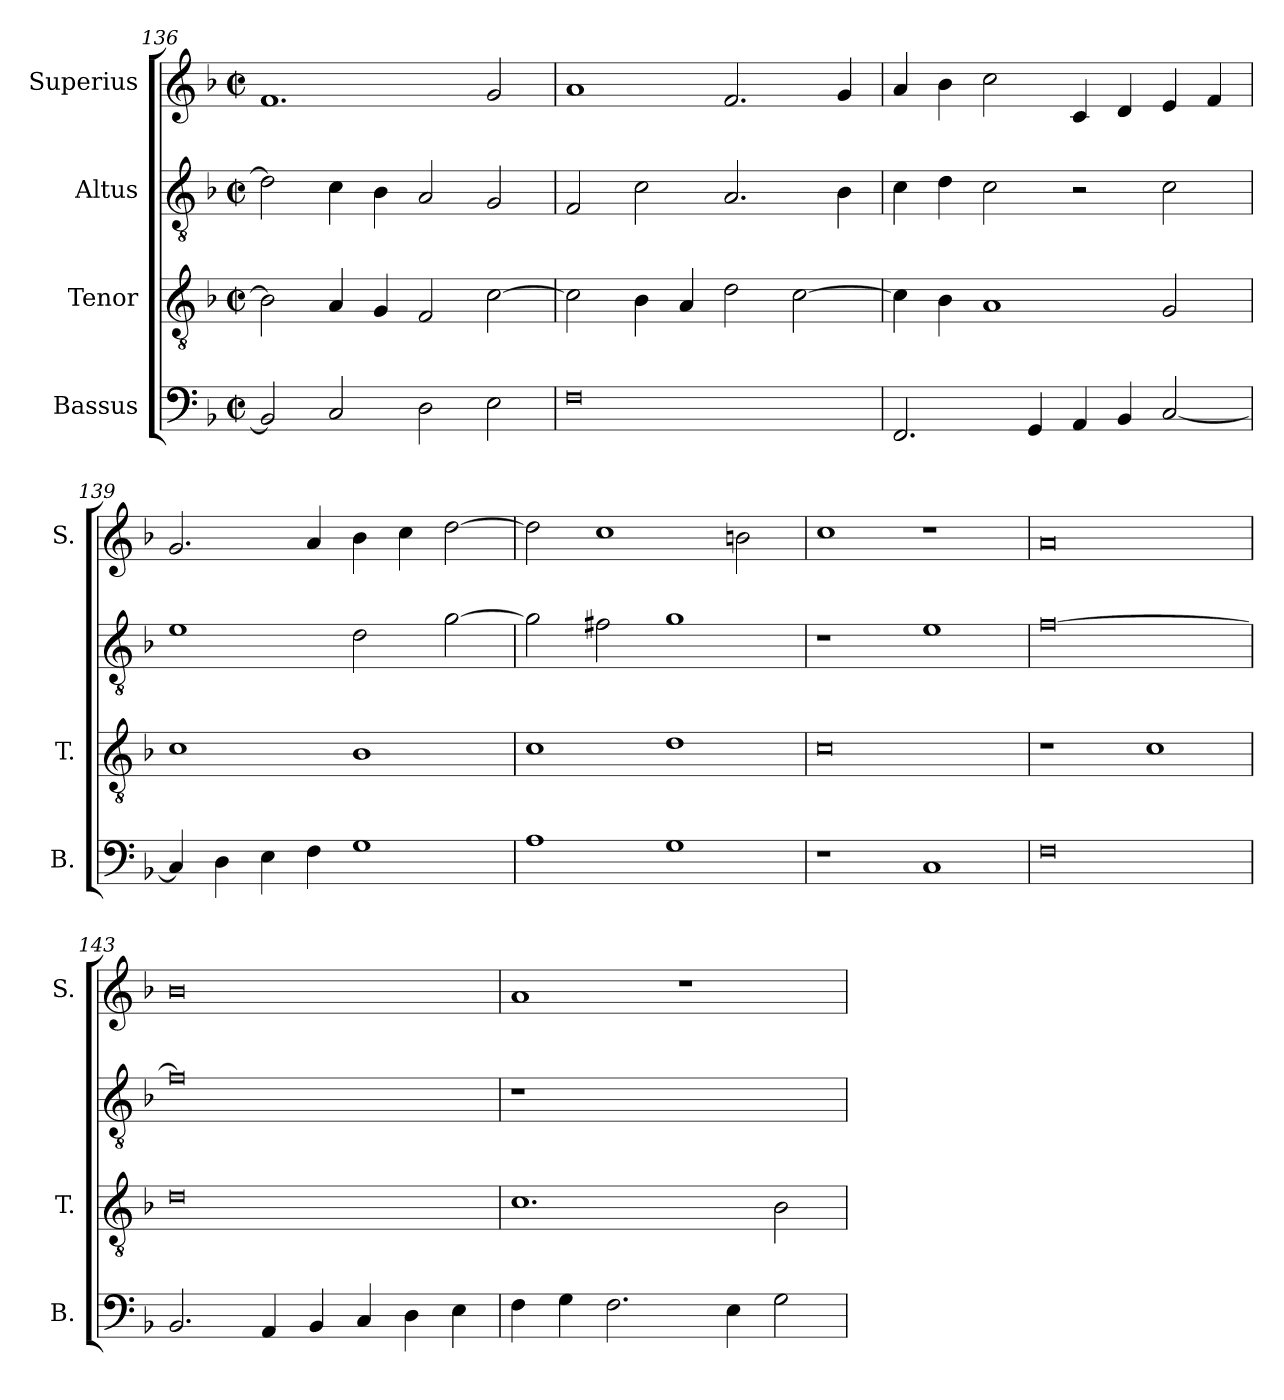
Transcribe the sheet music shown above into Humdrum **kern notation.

**kern	**kern	**kern	**kern
*part4	*part3	*part2	*part1
*staff4	*staff3	*staff2	*staff1
*I"Bassus	*I"Tenor	*I"Altus	*I"Superius
*I'B.	*I'T.	*	*I'S.
*clefF4	*clefGv2	*clefGv2	*clefG2
*	*ITrd7c12	*ITrd7c12	*
*k[b-]	*k[b-]	*k[b-]	*k[b-]
*F:	*F:	*F:	*F:
*M2/2	*M2/2	*M2/2	*M2/2
*met(c|)	*met(c|)	*met(c|)	*met(c|)
=136	=136	=136	=136
2BB-i/]	2BB-i\]	2Di\]	1.fi
2Ci/	4AAi/	4Ci\	.
.	4GGi/	4BB-i\	.
2Di\	2FFi/	2AAi/	.
2Ei\	[>2Ci\	2GGi/	2gi/
=137	=137	=137	=137
0Fi	2Ci\]	2FFi/	1ai
.	4BB-i\	2Ci\	.
.	4AAi/	.	.
.	2Di\	2.AAi/	2.fi/
.	[>2Ci\	.	.
.	.	4BB-i\	4gi/
=138	=138	=138	=138
2.FFi/	4Ci\]	4Ci\	4ai/
.	4BB-i\	4Di\	4b-i\
.	1AAi	2Ci\	2cci\
4GGi/	.	.	.
4AAi/	.	2r	4ci/
4BB-i/	.	.	4di/
[<2Ci/	2GGi/	2Ci\	4ei/
.	.	.	4fi/
!!LO:LB:g=z
=139	=139	=139	=139
4Ci/]	1Ci	1Ei	2.gi/
4Di\	.	.	.
4Ei\	.	.	.
4Fi\	.	.	4ai/
1Gi	1BB-i	2Di\	4b-i\
.	.	.	4cci\
.	.	[>2Gi\	[>2ddi\
=140	=140	=140	=140
1Ai	1Ci	2Gi\]	2ddi\]
.	.	2F#Xi\	1cci
1Gi	1Di	1Gi	.
.	.	.	2bni\
=141	=141	=141	=141
1r	0Ci	1r	1cci
1Ci	.	1Ei	1r
=142	=142	=142	=142
0Fi	1r	[>0Fi	0ai
.	1Ci	.	.
=143	=143	=143	=143
2.BB-i/	0Di	0Fi]	0b-i
4AAi/	.	.	.
4BB-i/	.	.	.
4Ci/	.	.	.
4Di\	.	.	.
4Ei\	.	.	.
!!LO:PB:g=z
=144	=144	=144	=144
!	!	!LO:N:vis=1	!
4Fi\	1.Ci	1r	1ai
4Gi\	.	.	.
2.Fi\	.	.	.
.	.	1ryy	1r
4Ei\	.	.	.
2Gi\	2BB-i\	.	.
=	=	=	=
*-	*-	*-	*-
